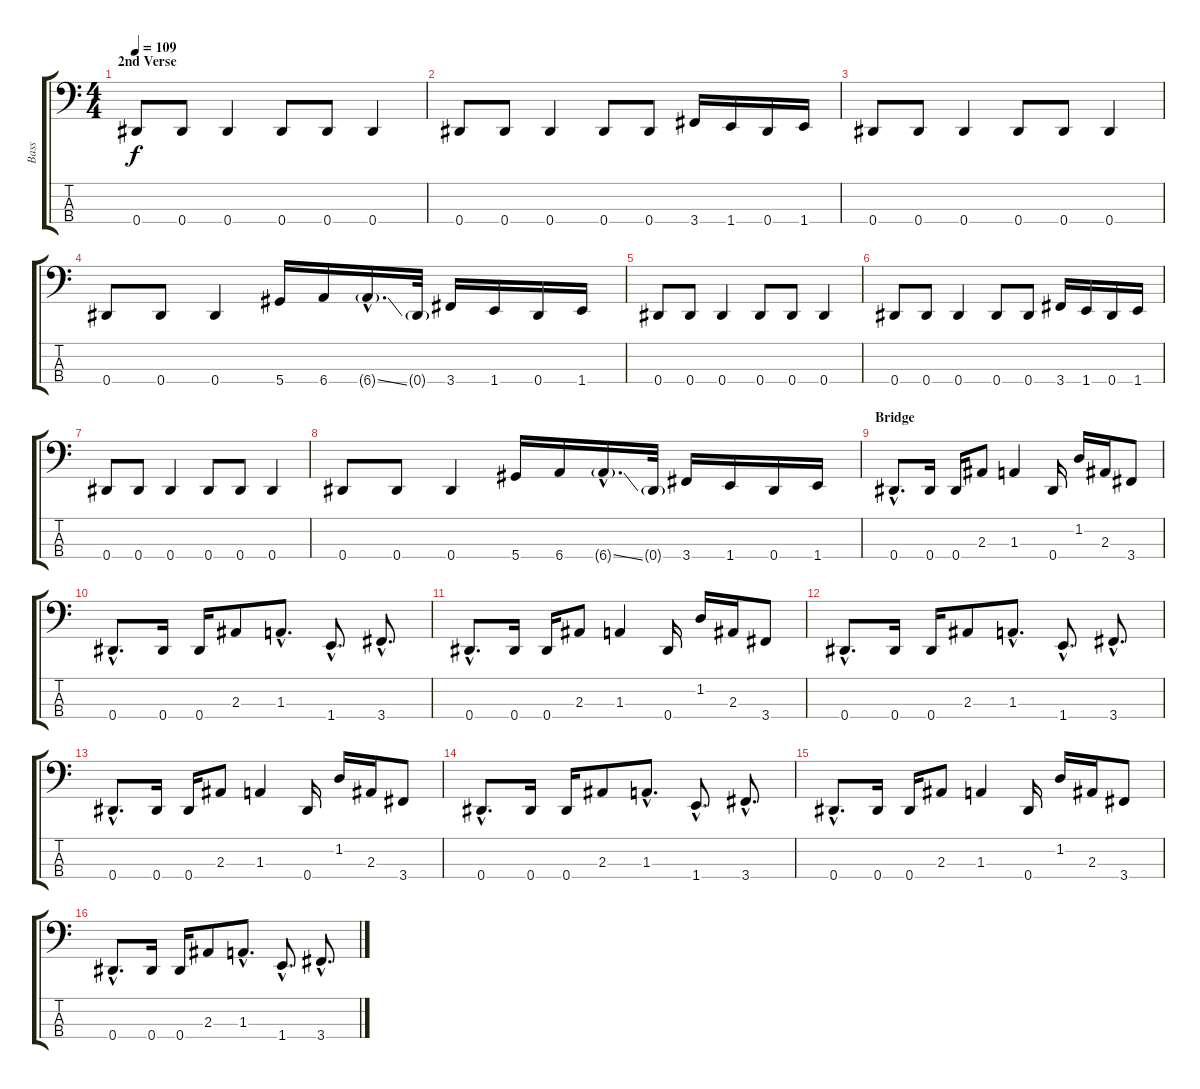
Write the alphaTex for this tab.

\track ("Bass" "Bass") {instrument electricbasspick}
\staff {score tabs}
\tuning (Gb2 Db2 Ab1 Eb1) {hide}
\ts (4 4)
\section ("" "2nd Verse")
\tempo 109
\clef f4
\ks c
0.4.8{dy f} 0.4.8 0.4.4 0.4.8 0.4.8 0.4.4 |
0.4.8 0.4.8 0.4.4 0.4.8 0.4.8 3.4.16 1.4.16 0.4.16 1.4.16 |
0.4.8 0.4.8 0.4.4 0.4.8 0.4.8 0.4.4 |
0.4.8 0.4.8 0.4.4 5.4.16 6.4.16 6.4{ss g hac}.16{d} 0.4{g}.32 3.4.16 1.4.16 0.4.16 1.4.16 |
0.4.8 0.4.8 0.4.4 0.4.8 0.4.8 0.4.4 |
0.4.8 0.4.8 0.4.4 0.4.8 0.4.8 3.4.16 1.4.16 0.4.16 1.4.16 |
0.4.8 0.4.8 0.4.4 0.4.8 0.4.8 0.4.4 |
0.4.8 0.4.8 0.4.4 5.4.16 6.4.16 6.4{ss g hac}.16{d} 0.4{g}.32 3.4.16 1.4.16 0.4.16 1.4.16 |
\section ("" "Bridge")
0.4{hac}.8{d} 0.4.16 0.4.16 2.3.8 1.3.4 0.4.16 1.2.16 2.3.16 3.4.8 |
0.4{hac}.8{d} 0.4.16 0.4.16 2.3.8 1.3{hac}.8{d} 1.4{hac}.8{d} 3.4{hac}.8{d} |
0.4{hac}.8{d} 0.4.16 0.4.16 2.3.8 1.3.4 0.4.16 1.2.16 2.3.16 3.4.8 |
0.4{hac}.8{d} 0.4.16 0.4.16 2.3.8 1.3{hac}.8{d} 1.4{hac}.8{d} 3.4{hac}.8{d} |
0.4{hac}.8{d} 0.4.16 0.4.16 2.3.8 1.3.4 0.4.16 1.2.16 2.3.16 3.4.8 |
0.4{hac}.8{d} 0.4.16 0.4.16 2.3.8 1.3{hac}.8{d} 1.4{hac}.8{d} 3.4{hac}.8{d} |
0.4{hac}.8{d} 0.4.16 0.4.16 2.3.8 1.3.4 0.4.16 1.2.16 2.3.16 3.4.8 |
0.4{hac}.8{d} 0.4.16 0.4.16 2.3.8 1.3{hac}.8{d} 1.4{hac}.8{d} 3.4{hac}.8{d}
